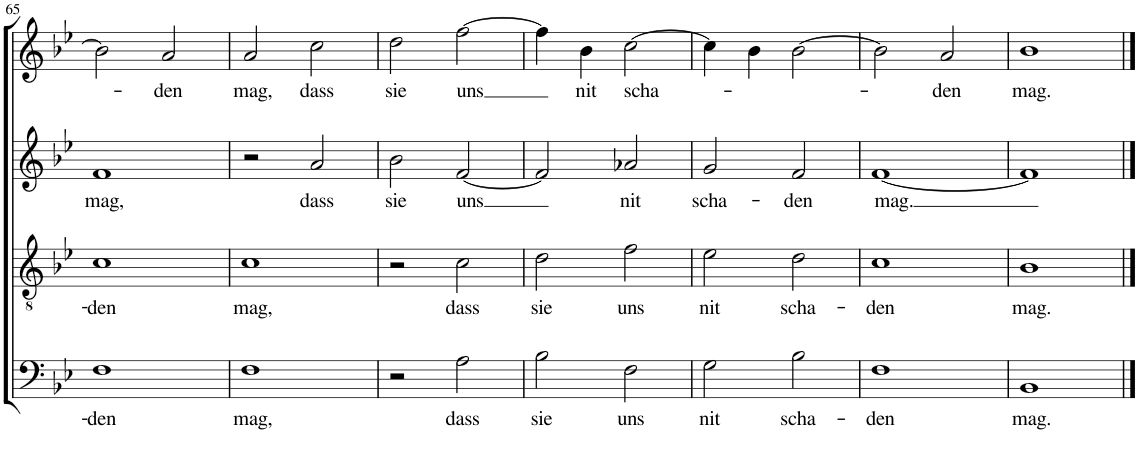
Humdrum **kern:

**kern	**text	**kern	**text	**kern	**text	**kern	**text
*part4	*part4	*part3	*part3	*part2	*part2	*part1	*part1
*staff4	*staff4	*staff3	*staff3	*staff2	*staff2	*staff1	*staff1
*I"Bass	*	*I"Tenor	*	*I"Alto	*	*I"Soprano	*
!!LO:PB:g=z
*clefF4	*	*clefGv2	*	*clefG2	*	*clefG2	*
*k[b-e-]	*	*k[b-e-]	*	*k[b-e-]	*	*k[b-e-]	*
*M2/2	*	*M2/2	*	*M2/2	*	*M2/2	*
*met(c|)	*	*met(c|)	*	*met(c|)	*	*met(c|)	*
=65	=65	=65	=65	=65	=65	=65	=65
!	!LO:LY:b	!	!LO:LY:b	!	!LO:LY:b	!	!
1F	-den	1c	-den	1f	mag,	2b-\]	.
!	!	!	!	!	!	!	!LO:LY:b
.	.	.	.	.	.	2a/	-den
=66	=66	=66	=66	=66	=66	=66	=66
!	!LO:LY:b	!	!LO:LY:b	!	!	!	!LO:LY:b
1F	mag,	1c	mag,	2r	.	2a/	mag,
!	!	!	!	!	!LO:LY:b	!	!LO:LY:b
.	.	.	.	2a/	dass	2cc\	dass
=67	=67	=67	=67	=67	=67	=67	=67
!	!	!	!	!	!LO:LY:b	!	!LO:LY:b
2r	.	2r	.	2b-\	sie	2dd\	sie
!	!LO:LY:b	!	!LO:LY:b	!	!LO:LY:b	!	!LO:LY:b
2A\	dass	2c\	dass	[2f/	uns	[2ff\	uns
=68	=68	=68	=68	=68	=68	=68	=68
!	!LO:LY:b	!	!LO:LY:b	!	!	!	!
2B-\	sie	2d\	sie	2f/]	.	4ff\]	.
!	!	!	!	!	!	!	!LO:LY:b
.	.	.	.	.	.	4b-\	nit
!	!LO:LY:b	!	!LO:LY:b	!	!LO:LY:b	!	!LO:LY:b
2F\	uns	2f\	uns	2a-X/	nit	[2cc\	scha-
=69	=69	=69	=69	=69	=69	=69	=69
!	!LO:LY:b	!	!LO:LY:b	!	!LO:LY:b	!	!
2G\	nit	2e-\	nit	2g/	scha-	4cc\]	.
.	.	.	.	.	.	4b-\	.
!	!LO:LY:b	!	!LO:LY:b	!	!LO:LY:b	!	!
2B-\	scha-	2d\	scha-	2f/	-den	[2b-\	.
=70	=70	=70	=70	=70	=70	=70	=70
!	!LO:LY:b	!	!LO:LY:b	!	!LO:LY:b	!	!
1F	-den	1c	-den	[1f	mag.	2b-\]	.
!	!	!	!	!	!	!	!LO:LY:b
.	.	.	.	.	.	2a/	-den
=71	=71	=71	=71	=71	=71	=71	=71
!	!LO:LY:b	!	!LO:LY:b	!	!	!	!LO:LY:b
1BB-	mag.	1B-	mag.	1f]	.	1b-	mag.
==	==	==	==	==	==	==	==
*-	*-	*-	*-	*-	*-	*-	*-
